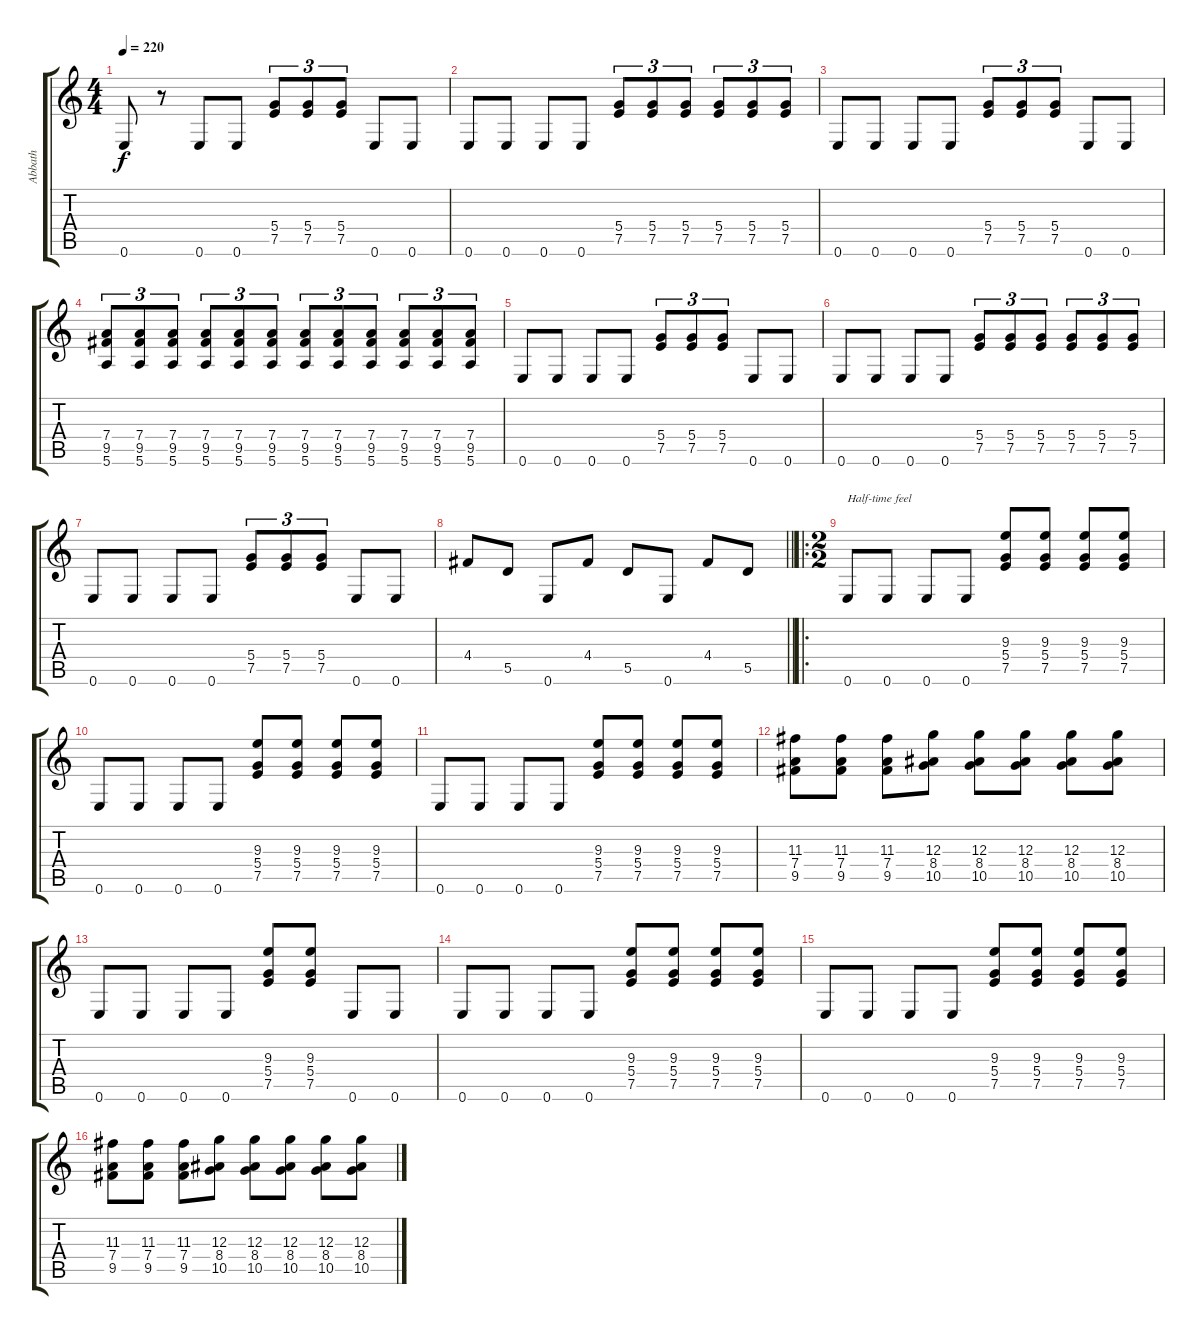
\track ("Abbath" "Abbath") {instrument distortionguitar}
\staff {score tabs}
\tuning (E4 B3 G3 D3 A2 E2) {hide}
\ts (4 4)
\tempo 220
\clef g2
\ks c
0.6.8{dy f} r.8 0.6.8 0.6.8 (5.4 7.5).8{tu (3 2)} (5.4 7.5).8{tu (3 2)} (5.4 7.5).8{tu (3 2)} 0.6.8 0.6.8 |
0.6.8 0.6.8 0.6.8 0.6.8 (5.4 7.5).8{tu (3 2)} (5.4 7.5).8{tu (3 2)} (5.4 7.5).8{tu (3 2)} (5.4 7.5).8{tu (3 2)} (5.4 7.5).8{tu (3 2)} (5.4 7.5).8{tu (3 2)} |
0.6.8 0.6.8 0.6.8 0.6.8 (5.4 7.5).8{tu (3 2)} (5.4 7.5).8{tu (3 2)} (5.4 7.5).8{tu (3 2)} 0.6.8 0.6.8 |
(7.4 9.5 5.6).8{tu (3 2)} (7.4 9.5 5.6).8{tu (3 2)} (7.4 9.5 5.6).8{tu (3 2)} (7.4 9.5 5.6).8{tu (3 2)} (7.4 9.5 5.6).8{tu (3 2)} (7.4 9.5 5.6).8{tu (3 2)} (7.4 9.5 5.6).8{tu (3 2)} (7.4 9.5 5.6).8{tu (3 2)} (7.4 9.5 5.6).8{tu (3 2)} (7.4 9.5 5.6).8{tu (3 2)} (7.4 9.5 5.6).8{tu (3 2)} (7.4 9.5 5.6).8{tu (3 2)} |
0.6.8 0.6.8 0.6.8 0.6.8 (5.4 7.5).8{tu (3 2)} (5.4 7.5).8{tu (3 2)} (5.4 7.5).8{tu (3 2)} 0.6.8 0.6.8 |
0.6.8 0.6.8 0.6.8 0.6.8 (5.4 7.5).8{tu (3 2)} (5.4 7.5).8{tu (3 2)} (5.4 7.5).8{tu (3 2)} (5.4 7.5).8{tu (3 2)} (5.4 7.5).8{tu (3 2)} (5.4 7.5).8{tu (3 2)} |
0.6.8 0.6.8 0.6.8 0.6.8 (5.4 7.5).8{tu (3 2)} (5.4 7.5).8{tu (3 2)} (5.4 7.5).8{tu (3 2)} 0.6.8 0.6.8 |
\barLineRight lightlight
4.4.8 5.5.8 0.6.8 4.4.8 5.5.8 0.6.8 4.4.8 5.5.8 |
\ro
\ts (2 2)
0.6.8{txt "Half-time feel"} 0.6.8 0.6.8 0.6.8 (9.3 5.4 7.5).8 (9.3 5.4 7.5).8 (9.3 5.4 7.5).8 (9.3 5.4 7.5).8 |
0.6.8 0.6.8 0.6.8 0.6.8 (9.3 5.4 7.5).8 (9.3 5.4 7.5).8 (9.3 5.4 7.5).8 (9.3 5.4 7.5).8 |
0.6.8 0.6.8 0.6.8 0.6.8 (9.3 5.4 7.5).8 (9.3 5.4 7.5).8 (9.3 5.4 7.5).8 (9.3 5.4 7.5).8 |
(11.3 7.4 9.5).8 (11.3 7.4 9.5).8 (11.3 7.4 9.5).8 (12.3 8.4 10.5).8 (12.3 8.4 10.5).8 (12.3 8.4 10.5).8 (12.3 8.4 10.5).8 (12.3 8.4 10.5).8 |
0.6.8 0.6.8 0.6.8 0.6.8 (9.3 5.4 7.5).8 (9.3 5.4 7.5).8 0.6.8 0.6.8 |
0.6.8 0.6.8 0.6.8 0.6.8 (9.3 5.4 7.5).8 (9.3 5.4 7.5).8 (9.3 5.4 7.5).8 (9.3 5.4 7.5).8 |
0.6.8 0.6.8 0.6.8 0.6.8 (9.3 5.4 7.5).8 (9.3 5.4 7.5).8 (9.3 5.4 7.5).8 (9.3 5.4 7.5).8 |
(11.3 7.4 9.5).8 (11.3 7.4 9.5).8 (11.3 7.4 9.5).8 (12.3 8.4 10.5).8 (12.3 8.4 10.5).8 (12.3 8.4 10.5).8 (12.3 8.4 10.5).8 (12.3 8.4 10.5).8
